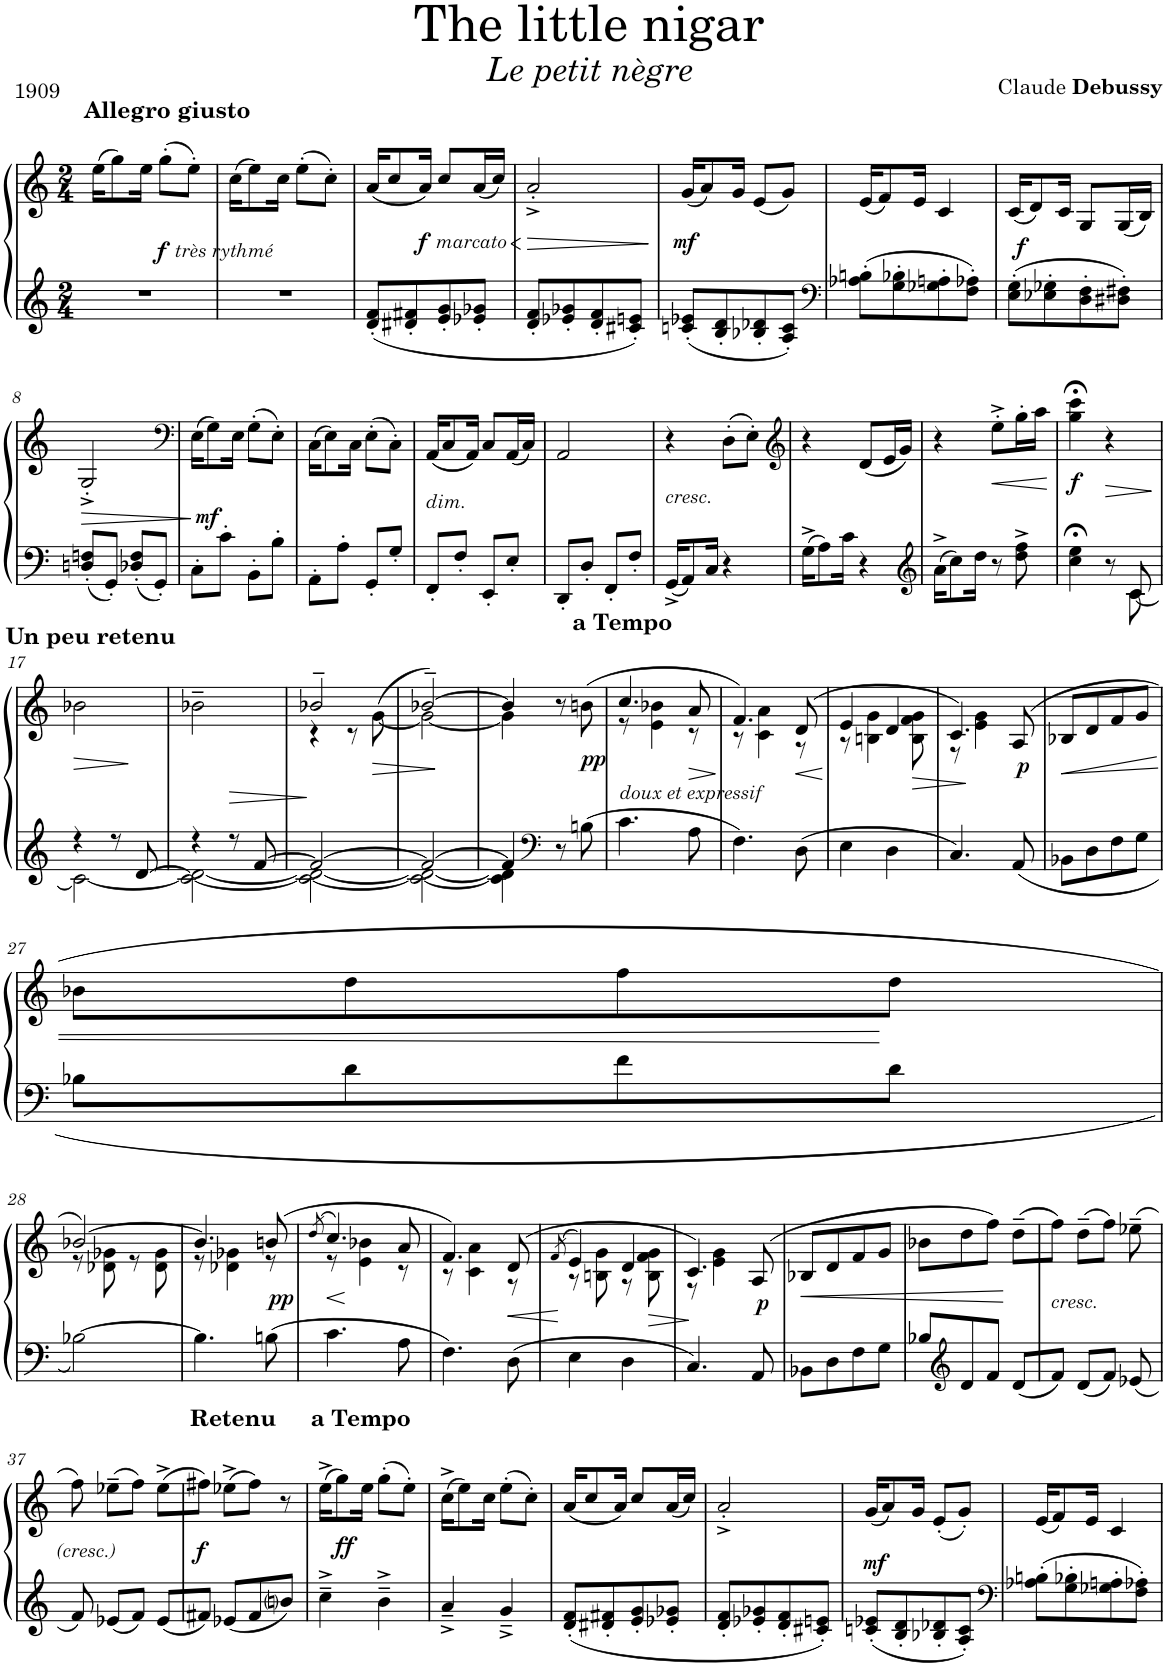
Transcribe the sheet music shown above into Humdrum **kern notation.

**kern	**kern	**dynam
*part1	*part1	*part1
*staff2	*staff1	*staff1/2
*I"Piano	*	*
*I'Pno.	*	*
*clefG2	*clefG2	*
*k[]	*k[]	*
*M2/4	*M2/4	*
=1	=1	=1
!	!LO:TX:a:B:t=Allegro giusto	!
!	!	!LO:DY:a=2
!	!	!LO:DY:n=1:a=2
2r	(16ee\KL	f other-dynamics
.	8gg\)	.
.	16ee\Jk	.
.	(8gg'\L	.
.	8ee'\J)	.
=2	=2	=2
2r	(16cc\KL	.
.	8ee\)	.
.	16cc\Jk	.
.	(8ee'\L	.
.	8cc'\J)	.
=3	=3	=3
!	!	!LO:HP:b
!	!	!LO:DY:n=1:b
!	!	!LO:DY:n=2:b
8d/' 8f/'L	(16a/KL	< f other-dynamics
.	8cc/	.
8d#X/' 8f#X/'	.	.
.	16a/Jk)	.
8e/' 8g/'	8cc/L	.
8e-X/' 8g-X/'J	(16a/L	.
.	16cc/JJ)	.
.	.	[
=4	=4	=4
!	!	!LO:HP:b
8d/' 8f/'L	2a'^/	>
8e-X/' 8g-X/'	.	.
8d/' 8f/'	.	.
8c#X/' 8en/'J	.	.
.	.	]
=5	=5	=5
!	!	!LO:DY:b
8cn/' 8e-X/'L	(16g/KL	mf
.	8a/)	.
8B/' 8d/'	.	.
.	16g/Jk	.
8B-X/' 8d-X/'	(8e/L	.
8A/' 8c/'J	8g/J)	.
=6	=6	=6
*clefF4	*	*
8A-X\' 8Bn\'L	(16e/KL	.
.	8f/)	.
8G\' 8B-X\'	.	.
.	16e/Jk	.
8G-X\' 8An\'	4c/	.
8F\' 8A-X\'J	.	.
=7	=7	=7
!	!	!LO:DY:b
8E\' 8G\'L	(16c/KL	f
.	8d/)	.
8E-X\' 8G-X\'	.	.
.	16c/Jk	.
8D\' 8F\'	8G/L	.
8D#X\' 8F#X\'J	(16G/L	.
.	16B/JJ)	.
!!LO:LB:g=z
=8	=8	=8
!	!	!LO:HP:b
8Dn/' 8Fn/'L	2G'^/	>
8GG'/J	.	.
8D-X/' 8F/'L	.	.
8GG'/J	.	.
.	.	]
=9	=9	=9
*	*clefF4	*
!	!	!LO:DY:b
8C'\L	(16E\KL	mf
.	8G\)	.
8c'\J	.	.
.	16E\Jk	.
8BB'\L	(8G'\L	.
8B'\J	8E'\J)	.
=10	=10	=10
8AA'\L	(16C\KL	.
.	8E\)	.
8A'\J	.	.
.	16C\Jk	.
8GG'/L	(8E'\L	.
8G'/J	8C'\J)	.
=11	=11	=11
!	!LO:TX:b:i:t=dim.	!
8FF'/L	(16AA/KL	.
.	8C/	.
8F'/J	.	.
.	16AA/Jk)	.
8EE'/L	8C/L	.
8E'/J	(16AA/L	.
.	16C/JJ)	.
=12	=12	=12
8DD'/L	2AA/	.
8D'/J	.	.
8FF'/L	.	.
8F'/J	.	.
=13	=13	=13
!	!LO:TX:b:i:t=cresc.	!
16GG^/KL	4r	.
8AA/	.	.
16C/Jk	.	.
4r	(8D'\L	.
.	8E'\J)	.
=14	=14	=14
*	*clefG2	*
16G^\KL	4r	.
8A\	.	.
16c\Jk	.	.
4r	(8d/L	.
.	16e/L	.
.	16g/JJ)	.
=15	=15	=15
*clefG2	*	*
16a^\KL	4r	.
8cc\	.	.
16dd\Jk	.	.
!	!	!LO:HP:b
8r	8ee'^\L	<
8dd\^ 8ff\^	16gg'\L	.
.	16aa\JJ	.
.	.	[
=16	=16	=16
*^	*	*
!	!	!	!LO:DY:b
4cc\;< 4ee\;<	4.ryy	4gg\;< 4ccc\;<	f
!	!	!	!LO:HP:b
8r	.	4r	>
8c/	[8c\	.	.
*v	*v	*	*
.	.	]
!!LO:LB:g=z
=17	=17	=17
*^	*	*
!	!	!LO:TX:a:B:t=Un peu retenu	!
!	!	!	!LO:HP:b
4r	2c\_	2b-X\	>
8r	.	.	.
[8d/	.	.	.
*v	*v	*	*
.	.	]
=18	=18	=18
*^	*	*
4r	2c\_ 2d\_	2b-X~\	.
8r	.	.	.
[8f/	.	.	.
=19	=19	=19	=19
*	*	*^	*
2f/_	2c\_ 2d\_	2b-X~/	4r	.
.	.	.	8r	.
!	!	!	!	!LO:HP:b
.	.	.	(>[8g\	>
=20	=20	=20	=20	=20
2f/_	2c\_ 2d\_	[2b-X~/)	2g\_	.
*v	*v	*	*	*
*	*v	*v	*
.	.	]
=21	=21	=21
*^	*^	*
4f/]	4c\] 4d\]	4b-/]	4g\]	.
*clefF4	*	*	*	*
8r	4ryy	8r	4ryy	.
!	!	!LO:TX:a:B:t=a Tempo	!	!
!	!	!	!	!LO:DY:b
8Bn\	.	(8bn\	.	pp
*v	*v	*	*	*
=22	=22	=22	=22
4.c\	4.cc/	8r	.
!	!	!LO:TX:b:i:t=doux et expressif	!
.	.	4e\ 4b-X\	.
!	!	!	!LO:HP:b
8A\	8a/	8r	>
=23	=23	=23	=23
4.F\	4.f/)	8r	.
.	.	4c\ 4a\	.
!	!	!	!LO:HP:n=1:b
8D\	(8d/	8r	] <
=24	=24	=24	=24
4E\	4e/	8r	.
.	.	4Bn\ 4g\	.
4D\	4d/	.	[
!	!	!	!LO:HP:b
.	.	8B\ 8f\ 8g\	>
=25	=25	=25	=25
4.C/	4.c/)	8r	.
.	.	4e\ 4g\	]
!	!	!	!LO:DY:b
8AA/	(8A/	8ryy	p
=26	=26	=26	=26
!	!	!	!LO:HP:b
*	*v	*v	*
8BB-X\L	8B-X/L	<
8D\	8d/	.
8F\	8f/	.
8G\J	8g/J	.
!!LO:LB:g=z
=27	=27	=27
8B-X\L	8b-X\L	.
8d\	8dd\	.
8f\	8ff\	.
8d\J	8dd\J	[
!!LO:LB:g=z
=28	=28	=28
*	*^	*
[2B-X\	[2b-X/)	8r	.
.	.	8d-X\ 8g-X\	.
.	.	8r	.
.	.	8d-\ 8g-\	.
=29	=29	=29	=29
4.B-\]	4.b-/]	8r	.
.	.	4d-X\ 4g-X\	.
!	!	!	!LO:DY:b
8Bn\	(8bn/	8r	pp
=30	=30	=30	=30
.	(8qdd/	.	.
4.c\	4.cc/)	8r	.
.	.	4e\ 4b-X\	.
8A\	8a/	8r	.
=31	=31	=31	=31
4.F\	4.f/)	8r	.
.	.	4c\ 4a\	.
!	!	!	!LO:HP:b
8D\	(8d/	8r	<
=32	=32	=32	=32
.	(8qf/	.	.
4E\	4e/)	8r	.
.	.	8Bn\ 8g\	.
4D\	4d/	8r	[
!	!	!	!LO:HP:b
.	.	8B\ 8f\ 8g\	>
=33	=33	=33	=33
4.C/	4.c/)	8r	.
.	.	4e\ 4g\	.
!	!	!	!LO:DY:b
8AA/	(8A/	8ryy	p
*	*v	*v	*
=34	=34	=34
8BB-X\L	8B-X/L	.
8D\	8d/	.
8F\	8f/	.
8G\J	8g/J	.
=35	=35	=35
8B-X/L	8b-X\L	.
*clefG2	*	*
8d/	8dd\	.
8f/J	8ff\J)	.
8d/L	(8dd~\L	]
=36	=36	=36
!	!LO:TX:b:i:t=cresc.	!
8f/J	8ff\J)	.
8d/L	(8dd~\L	.
8f/J	8ff\J)	.
8e-X/	(8ee-X~\	.
!!LO:LB:g=z
=37	=37	=37
8f/	8ff\)	.
8e-X/L	(8ee-X~\L	.
8f/J	8ff\J)	.
8e-/L	(8ee-^\L	.
=38	=38	=38
!	!LO:TX:a:B:t=Retenu	!
!	!	!LO:DY:b
8f#X/J	8ff#X\J)	f
8e-X/L	(8ee-X^\L	.
8f#/	8ff#\J)	.
8bni/J	8r	.
=39	=39	=39
!	!LO:TX:a:B:t=a Tempo	!
!	!	!LO:DY:b
4cc~^\	(16ee^\KL	ff
.	8gg\)	.
.	16ee\Jk	.
4b~^\	(8gg'\L	.
.	8ee'\J)	.
=40	=40	=40
4a~^/	(16cc^\KL	.
.	8ee\)	.
.	16cc\Jk	.
4g~^/	(8ee'\L	.
.	8cc'\J)	.
=41	=41	=41
8d/' 8f/'L	(16a/KL	.
.	8cc/	.
8d#X/' 8f#X/'	.	.
.	16a/Jk)	.
8e/' 8g/'	8cc/L	.
8e-X/' 8g-X/'J	(16a/L	.
.	16cc/JJ)	.
=42	=42	=42
8d/' 8f/'L	2a'^/	.
8e-X/' 8g-X/'	.	.
8d/' 8f/'	.	.
8c#X/' 8en/'J	.	.
=43	=43	=43
!	!	!LO:DY:b
8cn/' 8e-X/'L	(16g/KL	mf
.	8a/)	.
8B/' 8d/'	.	.
.	16g/Jk	.
8B-X/' 8d-X/'	(8e'/L	.
8A/' 8c/'J	8g'/J)	.
=44	=44	=44
*clefF4	*	*
8A-X\' 8Bn\'L	(16e/KL	.
.	8f/)	.
8G\' 8B-X\'	.	.
.	16e/Jk	.
8G-X\' 8An\'	4c/	.
8F\' 8A-X\'J	.	.
=	=	=
*-	*-	*-
